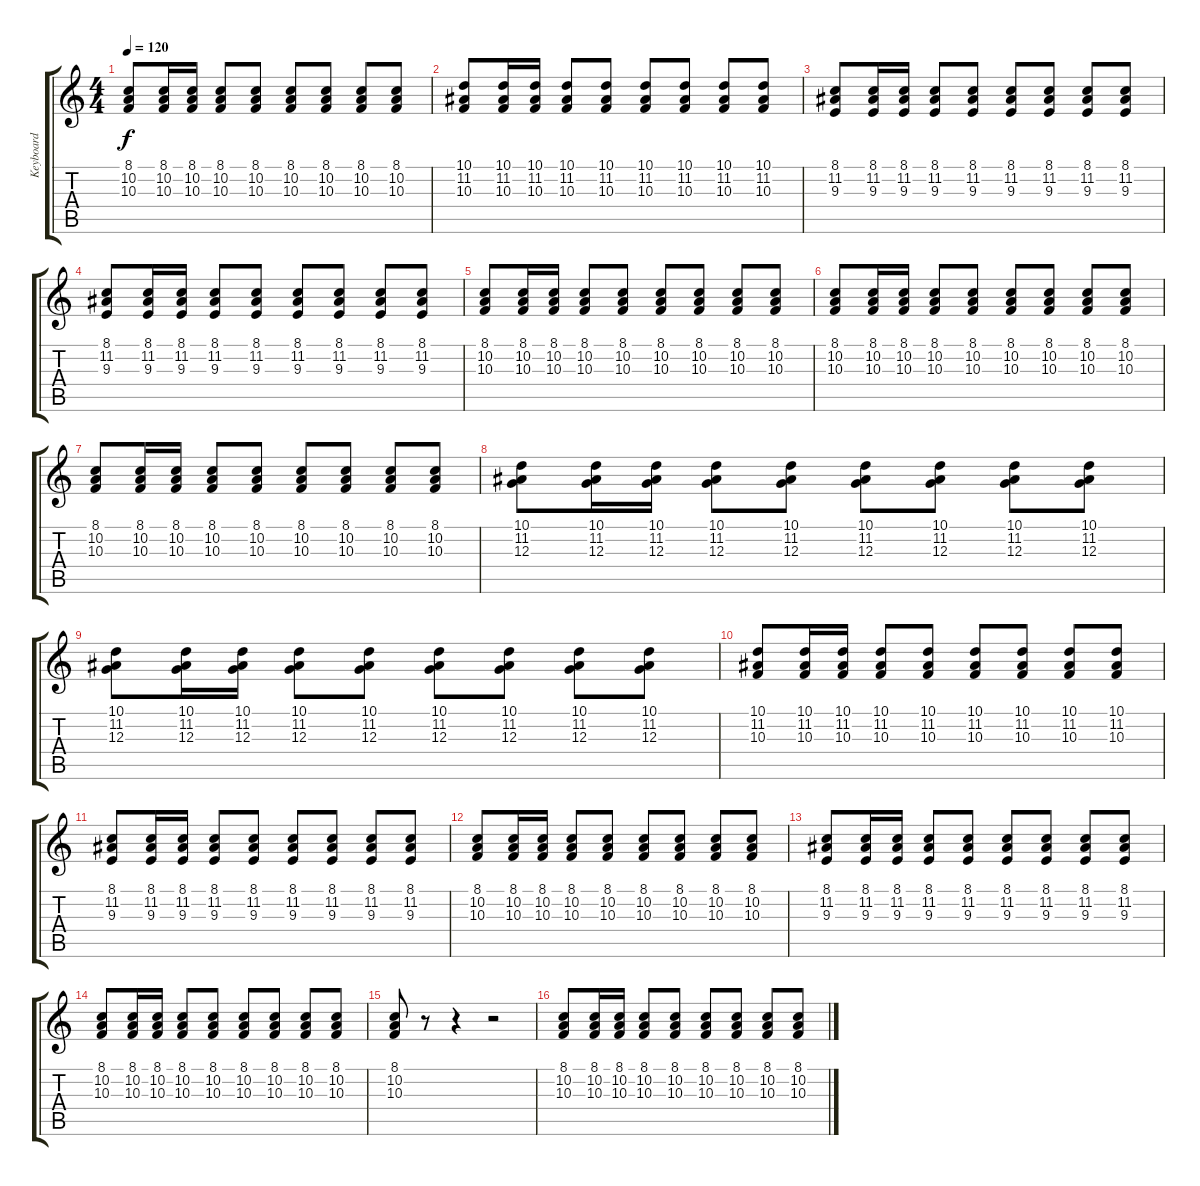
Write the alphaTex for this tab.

\track ("Keyboard" "Keyboard") {instrument electricgrandpiano}
\staff {score tabs}
\tuning (E4 B3 G3 D3 A2 E2) {hide}
\ts (4 4)
\tempo 120
\clef g2
\ks c
(8.1 10.2 10.3).8{dy f} (8.1 10.2 10.3).16 (8.1 10.2 10.3).16 (8.1 10.2 10.3).8 (8.1 10.2 10.3).8 (8.1 10.2 10.3).8 (8.1 10.2 10.3).8 (8.1 10.2 10.3).8 (8.1 10.2 10.3).8 |
(10.1 11.2 10.3).8 (10.1 11.2 10.3).16 (10.1 11.2 10.3).16 (10.1 11.2 10.3).8 (10.1 11.2 10.3).8 (10.1 11.2 10.3).8 (10.1 11.2 10.3).8 (10.1 11.2 10.3).8 (10.1 11.2 10.3).8 |
(8.1 11.2 9.3).8 (8.1 11.2 9.3).16 (8.1 11.2 9.3).16 (8.1 11.2 9.3).8 (8.1 11.2 9.3).8 (8.1 11.2 9.3).8 (8.1 11.2 9.3).8 (8.1 11.2 9.3).8 (8.1 11.2 9.3).8 |
(8.1 11.2 9.3).8 (8.1 11.2 9.3).16 (8.1 11.2 9.3).16 (8.1 11.2 9.3).8 (8.1 11.2 9.3).8 (8.1 11.2 9.3).8 (8.1 11.2 9.3).8 (8.1 11.2 9.3).8 (8.1 11.2 9.3).8 |
(8.1 10.2 10.3).8 (8.1 10.2 10.3).16 (8.1 10.2 10.3).16 (8.1 10.2 10.3).8 (8.1 10.2 10.3).8 (8.1 10.2 10.3).8 (8.1 10.2 10.3).8 (8.1 10.2 10.3).8 (8.1 10.2 10.3).8 |
(8.1 10.2 10.3).8 (8.1 10.2 10.3).16 (8.1 10.2 10.3).16 (8.1 10.2 10.3).8 (8.1 10.2 10.3).8 (8.1 10.2 10.3).8 (8.1 10.2 10.3).8 (8.1 10.2 10.3).8 (8.1 10.2 10.3).8 |
(8.1 10.2 10.3).8 (8.1 10.2 10.3).16 (8.1 10.2 10.3).16 (8.1 10.2 10.3).8 (8.1 10.2 10.3).8 (8.1 10.2 10.3).8 (8.1 10.2 10.3).8 (8.1 10.2 10.3).8 (8.1 10.2 10.3).8 |
(10.1 11.2 12.3).8 (10.1 11.2 12.3).16 (10.1 11.2 12.3).16 (10.1 11.2 12.3).8 (10.1 11.2 12.3).8 (10.1 11.2 12.3).8 (10.1 11.2 12.3).8 (10.1 11.2 12.3).8 (10.1 11.2 12.3).8 |
(10.1 11.2 12.3).8 (10.1 11.2 12.3).16 (10.1 11.2 12.3).16 (10.1 11.2 12.3).8 (10.1 11.2 12.3).8 (10.1 11.2 12.3).8 (10.1 11.2 12.3).8 (10.1 11.2 12.3).8 (10.1 11.2 12.3).8 |
(10.1 11.2 10.3).8 (10.1 11.2 10.3).16 (10.1 11.2 10.3).16 (10.1 11.2 10.3).8 (10.1 11.2 10.3).8 (10.1 11.2 10.3).8 (10.1 11.2 10.3).8 (10.1 11.2 10.3).8 (10.1 11.2 10.3).8 |
(8.1 11.2 9.3).8 (8.1 11.2 9.3).16 (8.1 11.2 9.3).16 (8.1 11.2 9.3).8 (8.1 11.2 9.3).8 (8.1 11.2 9.3).8 (8.1 11.2 9.3).8 (8.1 11.2 9.3).8 (8.1 11.2 9.3).8 |
(8.1 10.2 10.3).8 (8.1 10.2 10.3).16 (8.1 10.2 10.3).16 (8.1 10.2 10.3).8 (8.1 10.2 10.3).8 (8.1 10.2 10.3).8 (8.1 10.2 10.3).8 (8.1 10.2 10.3).8 (8.1 10.2 10.3).8 |
(8.1 11.2 9.3).8 (8.1 11.2 9.3).16 (8.1 11.2 9.3).16 (8.1 11.2 9.3).8 (8.1 11.2 9.3).8 (8.1 11.2 9.3).8 (8.1 11.2 9.3).8 (8.1 11.2 9.3).8 (8.1 11.2 9.3).8 |
(8.1 10.2 10.3).8 (8.1 10.2 10.3).16 (8.1 10.2 10.3).16 (8.1 10.2 10.3).8 (8.1 10.2 10.3).8 (8.1 10.2 10.3).8 (8.1 10.2 10.3).8 (8.1 10.2 10.3).8 (8.1 10.2 10.3).8 |
(8.1 10.2 10.3).8 r.8 r.4 r.2 |
(8.1 10.2 10.3).8 (8.1 10.2 10.3).16 (8.1 10.2 10.3).16 (8.1 10.2 10.3).8 (8.1 10.2 10.3).8 (8.1 10.2 10.3).8 (8.1 10.2 10.3).8 (8.1 10.2 10.3).8 (8.1 10.2 10.3).8
